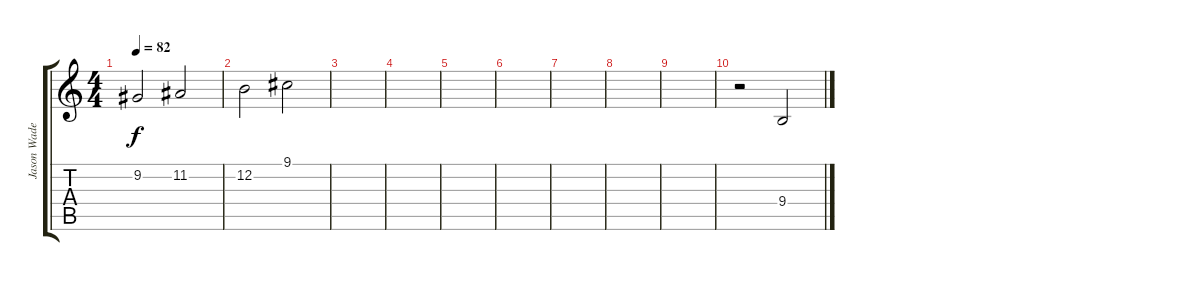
\track ("Jason Wade [Piano 2]" "Jason Wade") {instrument brightacousticpiano}
\staff {score tabs}
\tuning (E4 B3 G3 D3 A2 E2) {hide}
\ts (4 4)
\tempo 82
\clef g2
\ks c
9.2.2{dy f} 11.2.2 |
12.2.2 9.1.2 |
|
|
|
|
|
|
|
r.2 9.4.2
